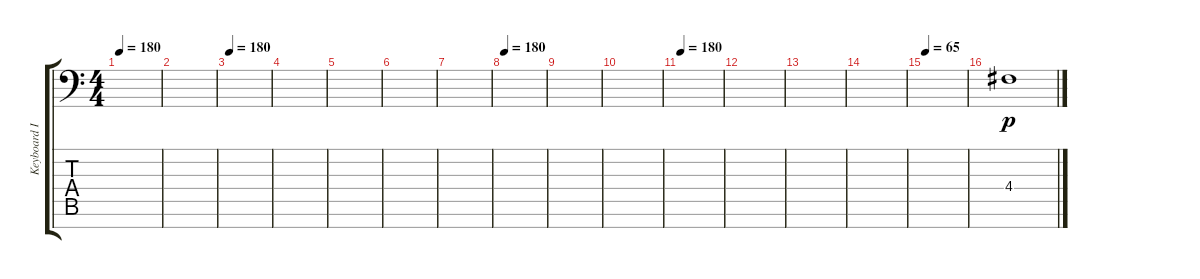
\track ("Keyboard II" "Keyboard I") {instrument stringensemble2}
\staff {score tabs}
\tuning (E4 B3 G3 D3 A2 E2 C-1) {hide}
\ts (4 4)
\tempo 180
\clef f4
\ks c
|
|
\tempo 180
|
|
|
|
|
\tempo 180
|
|
|
\tempo 180
|
|
|
|
\tempo 65
|
4.4.1{dy p}
